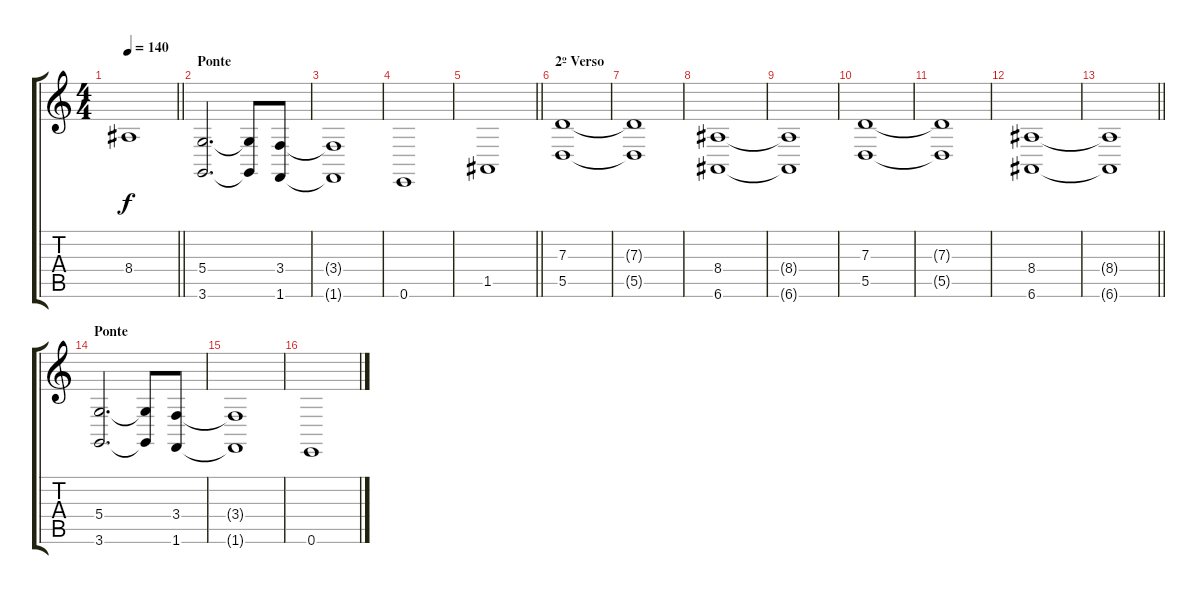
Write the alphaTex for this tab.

\track "" {instrument stringensemble1}
\staff {score tabs}
\tuning (E4 B3 G3 D3 A2 E2) {hide}
\ts (4 4)
\tempo 140
\clef g2
\barLineRight lightlight
\ks c
8.4{t}.1{dy f} |
\section ("" "Ponte")
(5.4 3.6).2{d} (5.4{t} 3.6{t}).8 (3.4 1.6).8 |
(3.4{t} 1.6{t}).1 |
0.6.1 |
\barLineRight lightlight
1.5.1 |
\section ("" "2º Verso")
(7.3 5.5).1 |
(7.3{t} 5.5{t}).1 |
(8.4 6.6).1 |
(8.4{t} 6.6{t}).1 |
(7.3 5.5).1 |
(7.3{t} 5.5{t}).1 |
(8.4 6.6).1 |
\barLineRight lightlight
(8.4{t} 6.6{t}).1 |
\section ("" "Ponte")
(5.4 3.6).2{d} (5.4{t} 3.6{t}).8 (3.4 1.6).8 |
(3.4{t} 1.6{t}).1 |
0.6.1
